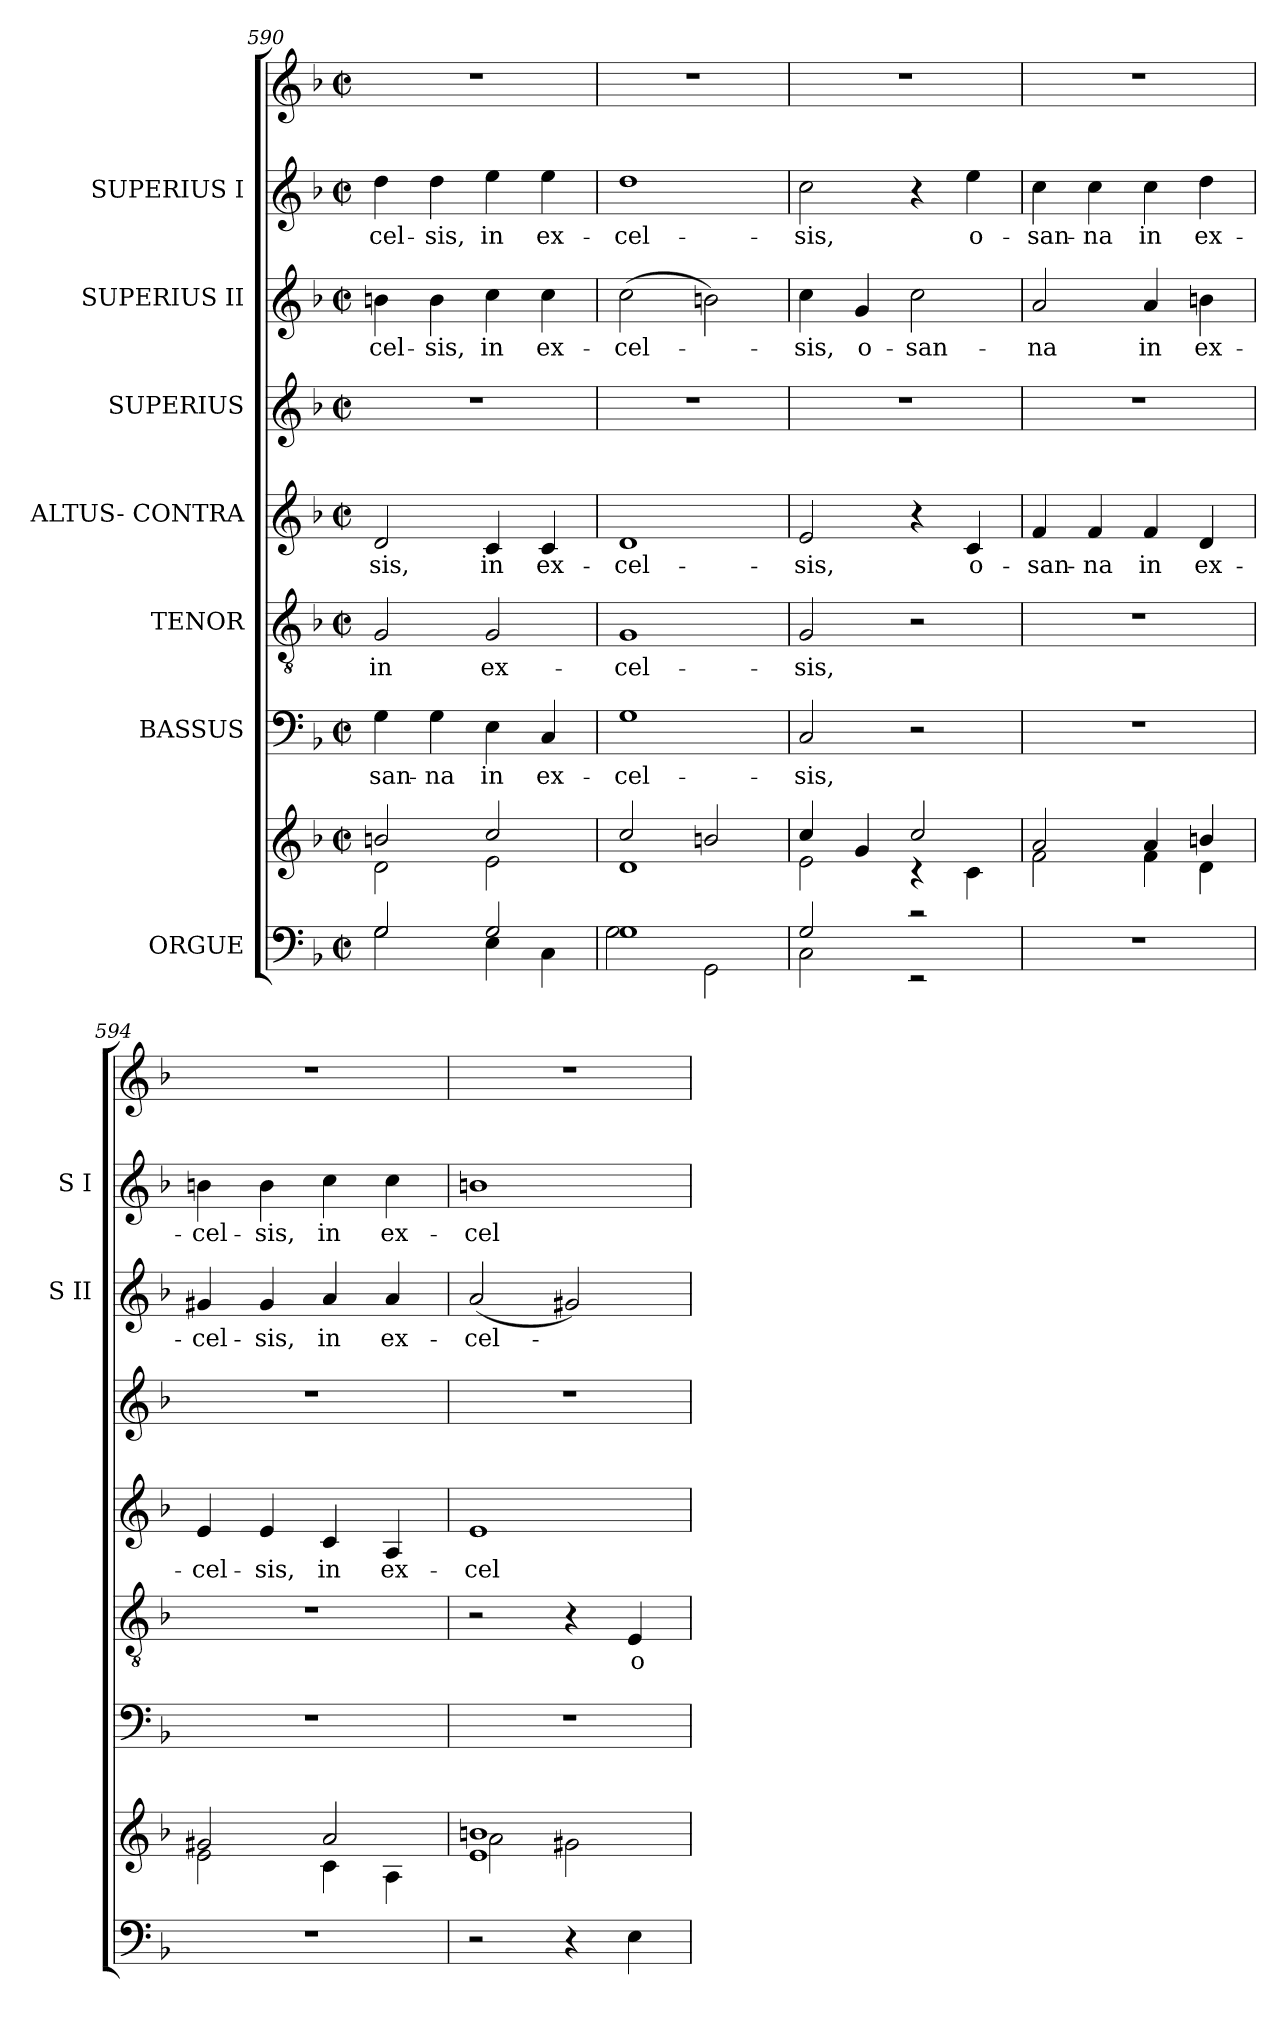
**kern	**kern	**kern	**text	**kern	**text	**kern	**text	**kern	**kern	**text	**kern	**text	**kern
*part8	*part8	*part7	*part7	*part6	*part6	*part5	*part5	*part4	*part3	*part3	*part2	*part2	*part1
*staff9	*staff8	*staff7	*staff7	*staff6	*staff6	*staff5	*staff5	*staff4	*staff3	*staff3	*staff2	*staff2	*staff1
*I"ORGUE	*	*I"BASSUS	*	*I"TENOR	*	*I"ALTUS- CONTRA	*	*I"SUPERIUS	*I"SUPERIUS II	*	*I"SUPERIUS I	*	*
*	*	*	*	*	*	*	*	*	*I'S II	*	*I'S I	*	*
*clefF4	*clefG2	*clefF4	*	*clefGv2	*	*clefG2	*	*clefG2	*clefG2	*	*clefG2	*	*clefG2
*k[b-]	*k[b-]	*k[b-]	*	*k[b-]	*	*k[b-]	*	*k[b-]	*k[b-]	*	*k[b-]	*	*k[b-]
*d:	*d:	*d:	*	*d:	*	*d:	*	*d:	*d:	*	*d:	*	*d:
*M2/2	*M2/2	*M2/2	*	*M2/2	*	*M2/2	*	*M2/2	*M2/2	*	*M2/2	*	*M2/2
*met(c|)	*met(c|)	*met(c|)	*	*met(c|)	*	*met(c|)	*	*met(c|)	*met(c|)	*	*met(c|)	*	*met(c|)
=590	=590	=590	=590	=590	=590	=590	=590	=590	=590	=590	=590	=590	=590
*^	*^	*	*	*	*	*	*	*	*	*	*	*	*
!	!	!	!	!	!LO:LY:b	!	!LO:LY:b	!	!LO:LY:b	!	!	!LO:LY:b	!	!LO:LY:b	!
2G/	2G\	2bn/	2d\	4G\	-san-	2G/	in	2d/	-sis,	1r	4bn\	-cel-	4dd\	-cel-	1r
!	!	!	!	!	!LO:LY:b	!	!	!	!	!	!	!LO:LY:b	!	!LO:LY:b	!
.	.	.	.	4G\	-na	.	.	.	.	.	4b\	-sis,	4dd\	-sis,	.
!	!	!	!	!	!LO:LY:b	!	!LO:LY:b	!	!LO:LY:b	!	!	!LO:LY:b	!	!LO:LY:b	!
2G/	4E\	2cc/	2e\	4E\	in	2G/	ex-	4c/	in	.	4cc\	in	4ee\	in	.
!	!	!	!	!	!LO:LY:b	!	!	!	!LO:LY:b	!	!	!LO:LY:b	!	!LO:LY:b	!
.	4C\	.	.	4C/	ex-	.	.	4c/	ex-	.	4cc\	ex-	4ee\	ex-	.
!!LO:PB:g=z
=591	=591	=591	=591	=591	=591	=591	=591	=591	=591	=591	=591	=591	=591	=591	=591
!	!	!	!	!	!LO:LY:b	!	!LO:LY:b	!	!LO:LY:b	!	!	!LO:LY:b	!	!LO:LY:b	!
1G	2G\	2cc/	1d	1G	-cel-	1G	-cel-	1d	-cel-	1r	(>2cc\	-cel-	1dd	-cel-	1r
.	2GG\	2bn/	.	.	.	.	.	.	.	.	2bn\)	.	.	.	.
=592	=592	=592	=592	=592	=592	=592	=592	=592	=592	=592	=592	=592	=592	=592	=592
!	!	!	!	!	!LO:LY:b	!	!LO:LY:b	!	!LO:LY:b	!	!	!LO:LY:b	!	!LO:LY:b	!
2G/	2C\	4cc/	2e\	2C/	-sis,	2G/	-sis,	2e/	-sis,	1r	4cc\	-sis,	2cc\	-sis,	1r
!	!	!	!	!	!	!	!	!	!	!	!	!LO:LY:b	!	!	!
.	.	4g/	.	.	.	.	.	.	.	.	4g/	o-	.	.	.
!	!	!	!	!	!	!	!	!	!	!	!	!LO:LY:b	!	!	!
2rc	2rEE	2cc/	4rc	2r	.	2r	.	4r	.	.	2cc\	-san-	4r	.	.
!	!	!	!	!	!	!	!	!	!LO:LY:b	!	!	!	!	!LO:LY:b	!
.	.	.	4c\	.	.	.	.	4c/	o-	.	.	.	4ee\	o-	.
*v	*v	*	*	*	*	*	*	*	*	*	*	*	*	*	*
=593	=593	=593	=593	=593	=593	=593	=593	=593	=593	=593	=593	=593	=593	=593
!	!	!	!	!	!	!	!	!LO:LY:b	!	!	!LO:LY:b	!	!LO:LY:b	!
1r	2a/	2f\	1r	.	1r	.	4f/	-san-	1r	2a/	-na	4cc\	-san-	1r
!	!	!	!	!	!	!	!	!LO:LY:b	!	!	!	!	!LO:LY:b	!
.	.	.	.	.	.	.	4f/	-na	.	.	.	4cc\	-na	.
!	!	!	!	!	!	!	!	!LO:LY:b	!	!	!LO:LY:b	!	!LO:LY:b	!
.	4a/	4f\	.	.	.	.	4f/	in	.	4a/	in	4cc\	in	.
!	!	!	!	!	!	!	!	!LO:LY:b	!	!	!LO:LY:b	!	!LO:LY:b	!
.	4bn/	4d\	.	.	.	.	4d/	ex-	.	4bn\	ex-	4dd\	ex-	.
=594	=594	=594	=594	=594	=594	=594	=594	=594	=594	=594	=594	=594	=594	=594
!	!	!	!	!	!	!	!	!LO:LY:b	!	!	!LO:LY:b	!	!LO:LY:b	!
1r	2g#X/	2e\	1r	.	1r	.	4e/	-cel-	1r	4g#X/	-cel-	4bn\	-cel-	1r
!	!	!	!	!	!	!	!	!LO:LY:b	!	!	!LO:LY:b	!	!LO:LY:b	!
.	.	.	.	.	.	.	4e/	-sis,	.	4g#/	-sis,	4b\	-sis,	.
!	!	!	!	!	!	!	!	!LO:LY:b	!	!	!LO:LY:b	!	!LO:LY:b	!
.	2a/	4c\	.	.	.	.	4c/	in	.	4a/	in	4cc\	in	.
!	!	!	!	!	!	!	!	!LO:LY:b	!	!	!LO:LY:b	!	!LO:LY:b	!
.	.	4A\	.	.	.	.	4A/	ex-	.	4a/	ex-	4cc\	ex-	.
=595	=595	=595	=595	=595	=595	=595	=595	=595	=595	=595	=595	=595	=595	=595
!	!	!	!	!	!	!	!	!LO:LY:b	!	!	!LO:LY:b	!	!LO:LY:b	!
2r	1e 1bn	2a\	1r	.	2r	.	1e	-cel-	1r	(<2a/	-cel-	1bn	-cel-	1r
4r	.	2g#X\	.	.	4r	.	.	.	.	2g#X/)	.	.	.	.
!	!	!	!	!	!	!LO:LY:b	!	!	!	!	!	!	!	!
4E\	.	.	.	.	4E/	o-	.	.	.	.	.	.	.	.
*	*v	*v	*	*	*	*	*	*	*	*	*	*	*	*
=	=	=	=	=	=	=	=	=	=	=	=	=	=
*-	*-	*-	*-	*-	*-	*-	*-	*-	*-	*-	*-	*-	*-
